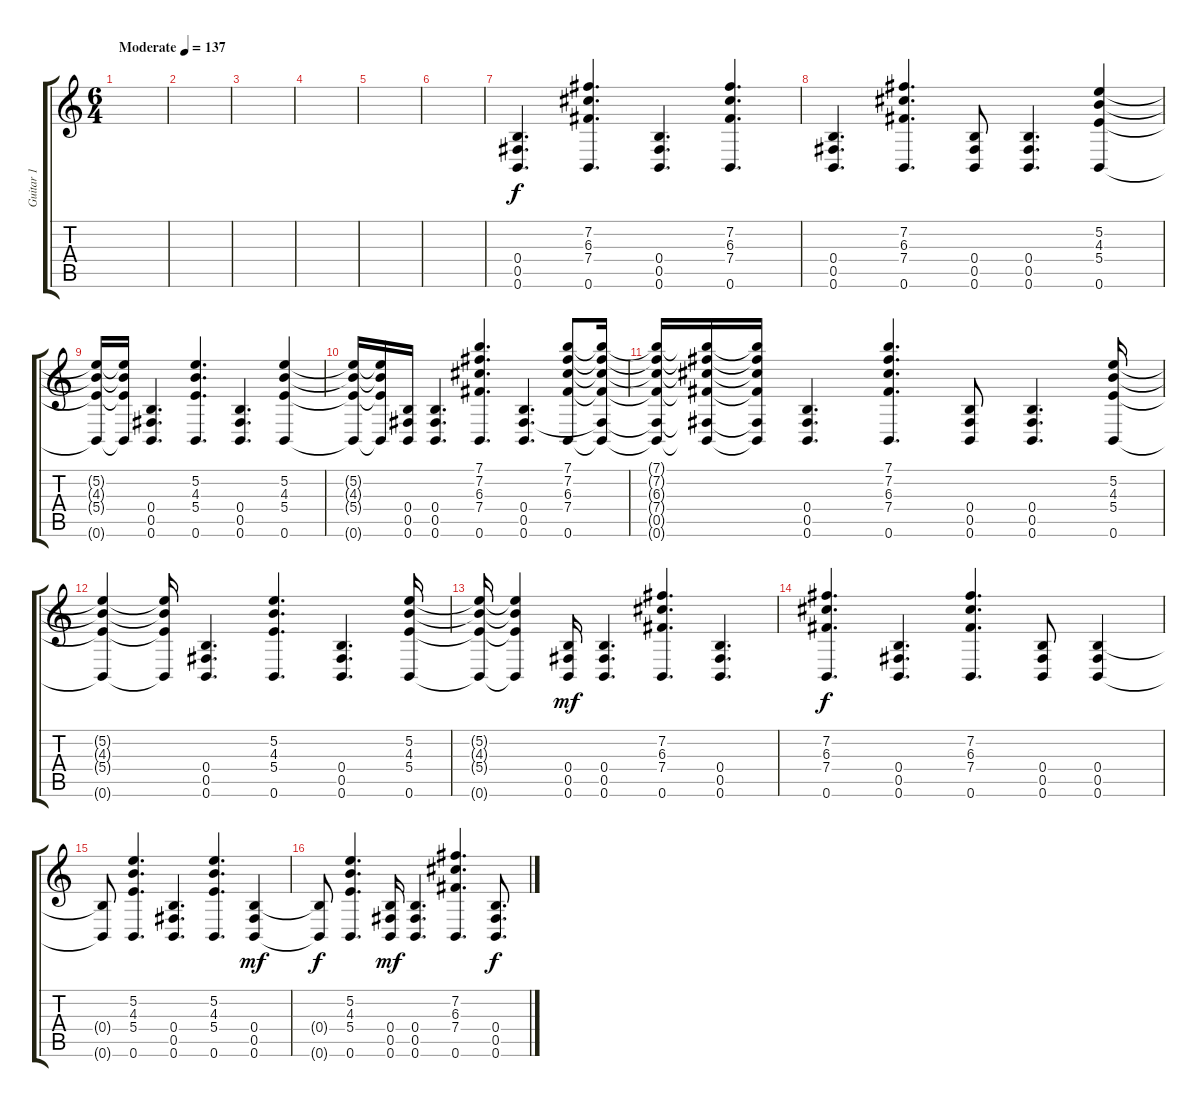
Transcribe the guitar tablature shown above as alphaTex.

\track ("Guitar 1" "Guitar 1") {instrument overdrivenguitar}
\staff {score tabs}
\tuning (E4 B3 G3 B2 Gb2 B1) {hide}
\ts (6 4)
\tempo (137 "Moderate")
\clef g2
\ks c
|
|
|
|
|
|
(0.4 0.5 0.6).4{d} (7.2 6.3 7.4 0.6).4{d} (0.4 0.5 0.6).4{d} (7.2 6.3 7.4 0.6).4{d} |
(0.4 0.5 0.6).4{d} (7.2 6.3 7.4 0.6).4{d} (0.4 0.5 0.6).8 (0.4 0.5 0.6).4{d} (5.2 4.3 5.4 0.6).4 |
(5.2{t} 4.3{t} 5.4{t} 0.6{t}).16 (5.2{t} 4.3{t} 5.4{t} 0.6{t}).16 (0.4 0.5 0.6).4{d} (5.2 4.3 5.4 0.6).4{d} (0.4 0.5 0.6).4{d} (5.2 4.3 5.4 0.6).4 |
(5.2{t} 4.3{t} 5.4{t} 0.6{t}).16 (5.2{t} 4.3{t} 5.4{t} 0.6{t}).16 (0.4 0.5 0.6).16 (0.4 0.5 0.6).4{d} (7.1 7.2 6.3 7.4 0.6).4{d} (0.4 0.5 0.6).4{d} (7.1 7.2 6.3 7.4 0.6).8 (7.1{t} 7.2{t} 6.3{t} 7.4{t} 0.5{t} 0.6{t}).16 |
(7.1{t} 7.2{t} 6.3{t} 7.4{t} 0.5{t} 0.6{t}).16 (7.1{t} 7.2{t} 6.3{t} 7.4{t} 0.5{t} 0.6{t}).16 (7.1{t} 7.2{t} 6.3{t} 7.4{t} 0.5{t} 0.6{t}).16 (0.4 0.5 0.6).4{d} (7.1 7.2 6.3 7.4 0.6).4{d} (0.4 0.5 0.6).8 (0.4 0.5 0.6).4{d} (5.2 4.3 5.4 0.6).16 |
(5.2{t} 4.3{t} 5.4{t} 0.6{t}).4 (5.2{t} 4.3{t} 5.4{t} 0.6{t}).16 (0.4 0.5 0.6).4{d} (5.2 4.3 5.4 0.6).4{d} (0.4 0.5 0.6).4{d} (5.2 4.3 5.4 0.6).16 |
(5.2{t} 4.3{t} 5.4{t} 0.6{t}).16 (5.2{t} 4.3{t} 5.4{t} 0.6{t}).4 (0.4 0.5 0.6).16{dy mf} (0.4 0.5 0.6).4{d} (7.2 6.3 7.4 0.6).4{d} (0.4 0.5 0.6).4{d} |
(7.2 6.3 7.4 0.6).4{d dy f} (0.4 0.5 0.6).4{d} (7.2 6.3 7.4 0.6).4{d} (0.4 0.5 0.6).8 (0.4 0.5 0.6).4 |
(0.4{t} 0.6{t}).8 (5.2 4.3 5.4 0.6).4{d} (0.4 0.5 0.6).4{d} (5.2 4.3 5.4 0.6).4{d} (0.4 0.5 0.6).4{dy mf} |
(0.4{t} 0.6{t}).8{dy f} (5.2 4.3 5.4 0.6).4{d} (0.4 0.5 0.6).16{dy mf} (0.4 0.5 0.6).4{d} (7.2 6.3 7.4 0.6).4{d} (0.4 0.5 0.6).8{d dy f}
